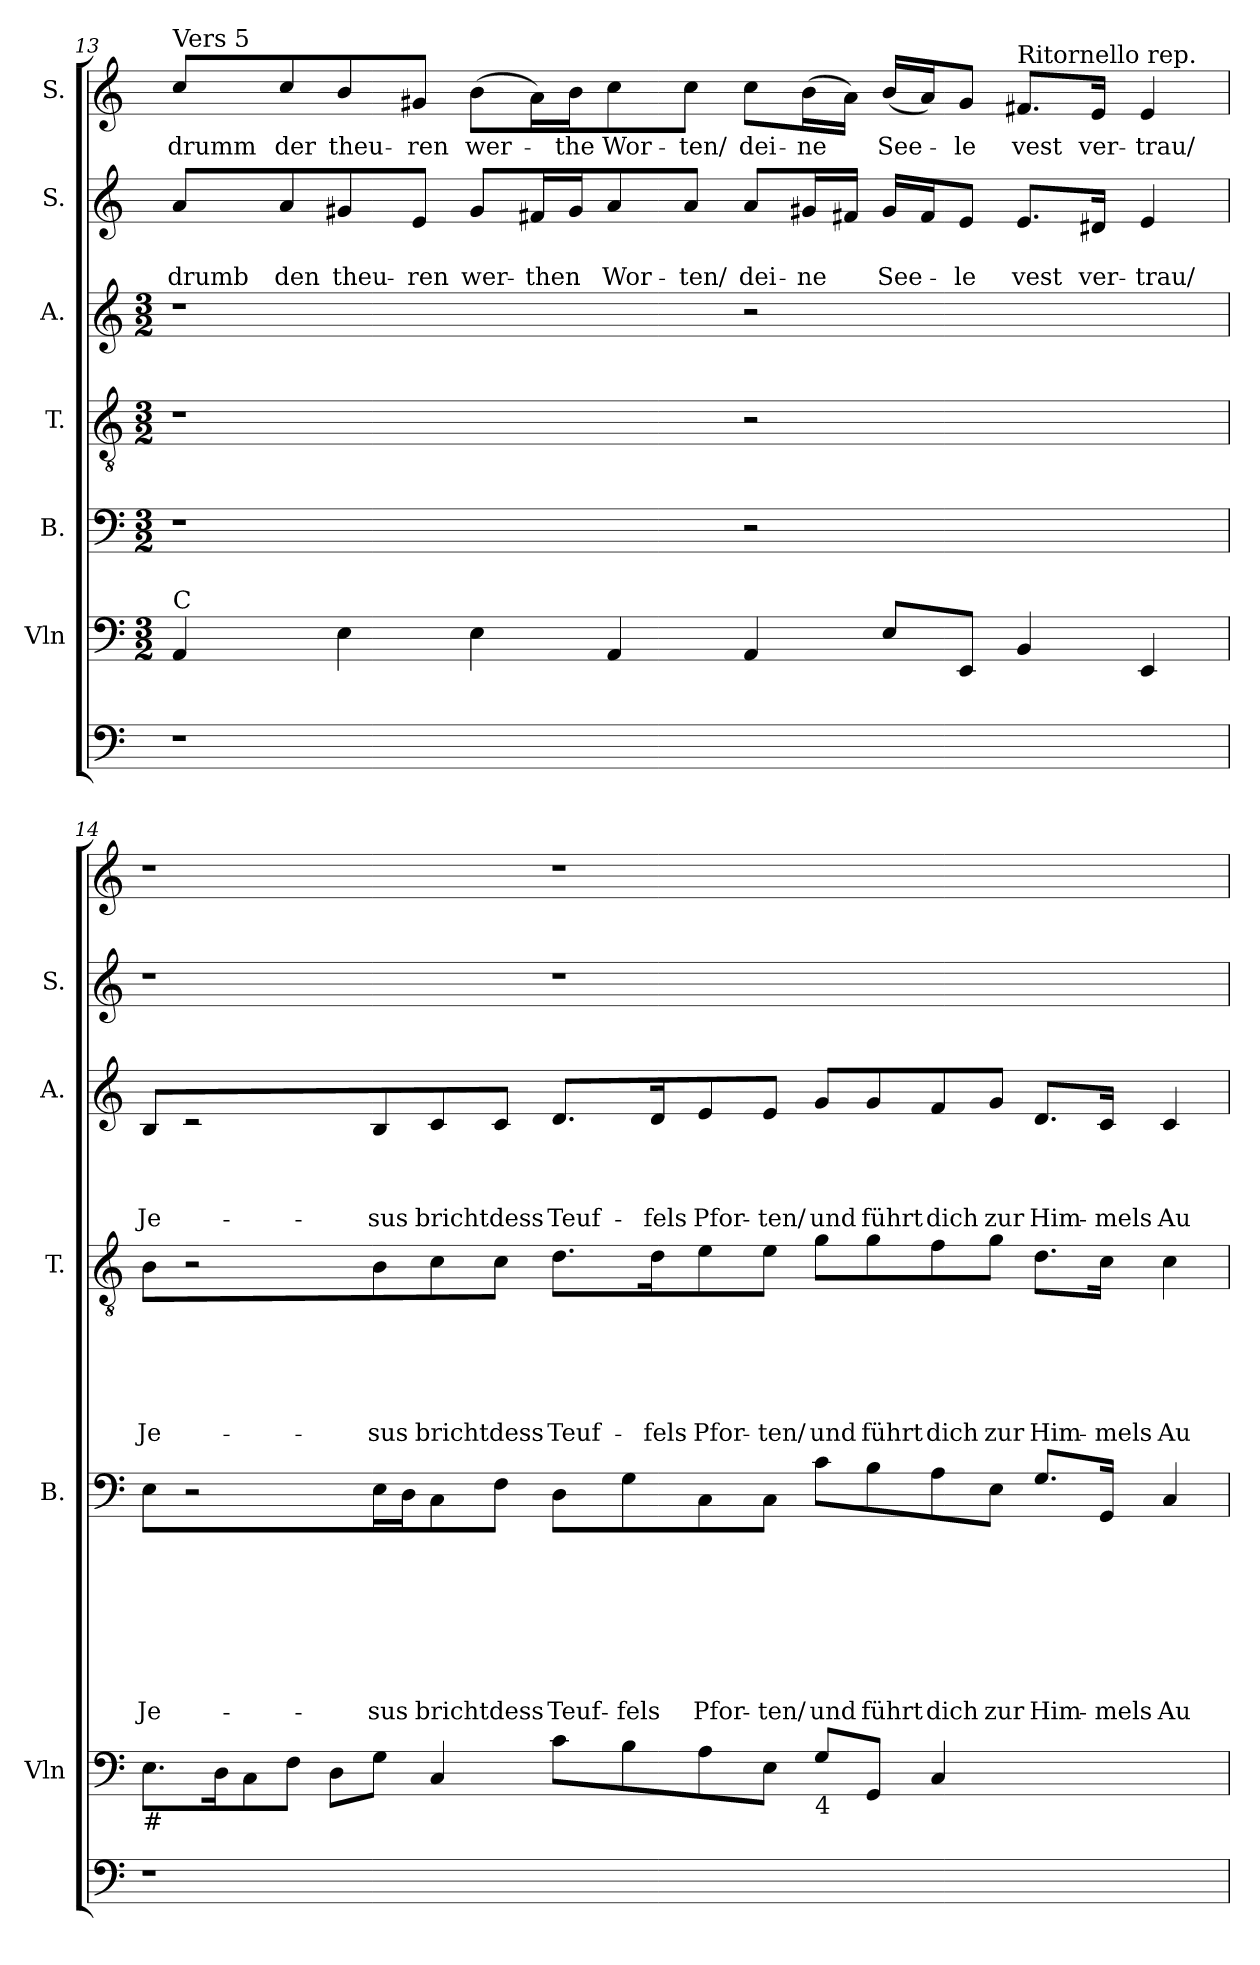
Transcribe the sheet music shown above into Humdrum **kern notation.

**kern	**kern	**kern	**text	**text	**text	**text	**text	**text	**text	**text	**kern	**text	**text	**text	**text	**text	**text	**kern	**text	**text	**text	**text	**kern	**text	**text	**kern	**text
*part7	*part6	*part5	*part5	*part5	*part5	*part5	*part5	*part5	*part5	*part5	*part4	*part4	*part4	*part4	*part4	*part4	*part4	*part3	*part3	*part3	*part3	*part3	*part2	*part2	*part2	*part1	*part1
*staff7	*staff6	*staff5	*staff5	*staff5	*staff5	*staff5	*staff5	*staff5	*staff5	*staff5	*staff4	*staff4	*staff4	*staff4	*staff4	*staff4	*staff4	*staff3	*staff3	*staff3	*staff3	*staff3	*staff2	*staff2	*staff2	*staff1	*staff1
*	*I"Vln	*I"B.	*	*	*	*	*	*	*	*	*I"T.	*	*	*	*	*	*	*I"A.	*	*	*	*	*I"S.	*	*	*I"S.	*
*	*I'Vln	*I'B.	*	*	*	*	*	*	*	*	*I'T.	*	*	*	*	*	*	*I'A.	*	*	*	*	*I'S.	*	*	*	*
!!LO:LB:g=z
*clefF4	*clefF4	*clefF4	*	*	*	*	*	*	*	*	*clefGv2	*	*	*	*	*	*	*clefG2	*	*	*	*	*clefG2	*	*	*clefG2	*
*k[]	*k[]	*k[]	*	*	*	*	*	*	*	*	*k[]	*	*	*	*	*	*	*k[]	*	*	*	*	*k[]	*	*	*k[]	*
*C:	*C:	*C:	*	*	*	*	*	*	*	*	*C:	*	*	*	*	*	*	*C:	*	*	*	*	*C:	*	*	*C:	*
*	*M3/2	*M3/2	*	*	*	*	*	*	*	*	*M3/2	*	*	*	*	*	*	*M3/2	*	*	*	*	*	*	*	*	*
=13	=13	=13	=13	=13	=13	=13	=13	=13	=13	=13	=13	=13	=13	=13	=13	=13	=13	=13	=13	=13	=13	=13	=13	=13	=13	=13	=13
!	!	!	!	!	!	!	!	!	!	!	!	!	!	!	!	!	!	!	!	!	!	!	!	!	!	!LO:TX:a:t=Vers 5	!
!	!LO:TX:a:t=C	!	!	!	!	!	!	!	!	!	!	!	!	!	!	!	!	!	!	!	!	!	!	!	!	!	!
!	!	!	!	!	!	!	!	!	!	!	!	!	!	!	!	!	!	!	!	!	!	!	!	!	!LO:LY:b	!	!LO:LY:b
1r	4AA/	1r	.	.	.	.	.	.	.	.	1r	.	.	.	.	.	.	1r	.	.	.	.	8a/L	.	drumb	8cc/L	drumm
!	!	!	!	!	!	!	!	!	!	!	!	!	!	!	!	!	!	!	!	!	!	!	!	!	!LO:LY:b	!	!LO:LY:b
.	.	.	.	.	.	.	.	.	.	.	.	.	.	.	.	.	.	.	.	.	.	.	8a/	.	den	8cc/	der
!	!	!	!	!	!	!	!	!	!	!	!	!	!	!	!	!	!	!	!	!	!	!	!	!	!LO:LY:b	!	!LO:LY:b
.	4E\	.	.	.	.	.	.	.	.	.	.	.	.	.	.	.	.	.	.	.	.	.	8g#X/	.	theu-	8b/	theu-
!	!	!	!	!	!	!	!	!	!	!	!	!	!	!	!	!	!	!	!	!	!	!	!	!	!LO:LY:b:rj	!	!LO:LY:b:rj
.	.	.	.	.	.	.	.	.	.	.	.	.	.	.	.	.	.	.	.	.	.	.	8e/J	.	-ren	8g#X/J	-ren
!	!	!	!	!	!	!	!	!	!	!	!	!	!	!	!	!	!	!	!	!	!	!	!	!	!LO:LY:b	!	!LO:LY:b
.	4E\	.	.	.	.	.	.	.	.	.	.	.	.	.	.	.	.	.	.	.	.	.	8g#/L	.	wer-	(>8b\L	wer-
!	!	!	!	!	!	!	!	!	!	!	!	!	!	!	!	!	!	!	!	!	!	!	!	!	!LO:LY:b:rj	!	!
.	.	.	.	.	.	.	.	.	.	.	.	.	.	.	.	.	.	.	.	.	.	.	16f#X/L	.	-then	16a\L)	.
!	!	!	!	!	!	!	!	!	!	!	!	!	!	!	!	!	!	!	!	!	!	!	!	!	!	!	!LO:LY:b
.	.	.	.	.	.	.	.	.	.	.	.	.	.	.	.	.	.	.	.	.	.	.	16g#/J	.	.	16b\J	-the
!	!	!	!	!	!	!	!	!	!	!	!	!	!	!	!	!	!	!	!	!	!	!	!	!	!LO:LY:b	!	!LO:LY:b
.	4AA/	.	.	.	.	.	.	.	.	.	.	.	.	.	.	.	.	.	.	.	.	.	8a/	.	Wor-	8cc\	Wor-
!	!	!	!	!	!	!	!	!	!	!	!	!	!	!	!	!	!	!	!	!	!	!	!	!	!LO:LY:b:rj	!	!LO:LY:b:rj
.	.	.	.	.	.	.	.	.	.	.	.	.	.	.	.	.	.	.	.	.	.	.	8a/J	.	-ten/	8cc\J	-ten/
!	!	!	!	!	!	!	!	!	!	!	!	!	!	!	!	!	!	!	!	!	!	!	!	!	!LO:LY:b	!	!LO:LY:b
1ryy	4AA/	2r	.	.	.	.	.	.	.	.	2r	.	.	.	.	.	.	2r	.	.	.	.	8a/L	.	dei-	8cc\L	dei-
!	!	!	!	!	!	!	!	!	!	!	!	!	!	!	!	!	!	!	!	!	!	!	!	!	!LO:LY:b	!	!LO:LY:b
.	.	.	.	.	.	.	.	.	.	.	.	.	.	.	.	.	.	.	.	.	.	.	16g#X/L	.	-ne	(>16b\L	-ne
.	.	.	.	.	.	.	.	.	.	.	.	.	.	.	.	.	.	.	.	.	.	.	16f#X/JJ	.	.	16a\JJ)	.
!	!	!	!	!	!	!	!	!	!	!	!	!	!	!	!	!	!	!	!	!	!	!	!	!	!LO:LY:b	!	!LO:LY:b
.	8E/L	.	.	.	.	.	.	.	.	.	.	.	.	.	.	.	.	.	.	.	.	.	16g#/LL	.	See-	(<16b/LL	See-
.	.	.	.	.	.	.	.	.	.	.	.	.	.	.	.	.	.	.	.	.	.	.	16f#/J	.	.	16a/J)	.
!	!	!	!	!	!	!	!	!	!	!	!	!	!	!	!	!	!	!	!	!	!	!	!	!	!LO:LY:b	!	!LO:LY:b
.	8EE/J	.	.	.	.	.	.	.	.	.	.	.	.	.	.	.	.	.	.	.	.	.	8e/J	.	-le	8g#/J	-le
!	!	!	!	!	!	!	!	!	!	!	!	!	!	!	!	!	!	!	!	!	!	!	!	!	!	!LO:TX:a:t=Ritornello rep.	!
!	!	!	!	!	!	!	!	!	!	!	!	!	!	!	!	!	!	!	!	!	!	!	!	!	!LO:LY:b	!	!LO:LY:b
.	4BB/	2ryy	.	.	.	.	.	.	.	.	2ryy	.	.	.	.	.	.	2ryy	.	.	.	.	8.e/L	.	vest	8.f#X/L	vest
!	!	!	!	!	!	!	!	!	!	!	!	!	!	!	!	!	!	!	!	!	!	!	!	!	!LO:LY:b	!	!LO:LY:b
.	.	.	.	.	.	.	.	.	.	.	.	.	.	.	.	.	.	.	.	.	.	.	16d#X/Jk	.	ver-	16e/Jk	ver-
!	!	!	!	!	!	!	!	!	!	!	!	!	!	!	!	!	!	!	!	!	!	!	!	!	!LO:LY:b	!	!LO:LY:b
.	4EE/	.	.	.	.	.	.	.	.	.	.	.	.	.	.	.	.	.	.	.	.	.	4e/	.	-trau/	4e/	-trau/
!!LO:PB:g=z
=14	=14	=14	=14	=14	=14	=14	=14	=14	=14	=14	=14	=14	=14	=14	=14	=14	=14	=14	=14	=14	=14	=14	=14	=14	=14	=14	=14
!	!LO:TX:b:t=#	!	!	!	!	!	!	!	!	!	!	!	!	!	!	!	!	!	!	!	!	!	!	!	!	!	!
!	!	!	!	!	!	!	!	!	!	!LO:LY:b	!	!	!	!	!	!	!LO:LY:b	!	!	!	!	!LO:LY:b	!	!	!	!	!
1r	8.E\L	8E\L	.	.	.	.	.	.	.	Je-	8B\L	.	.	.	.	.	Je-	8B/L	.	.	.	Je-	1r	.	.	1r	.
.	.	2r	.	.	.	.	.	.	.	.	2r	.	.	.	.	.	.	2r	.	.	.	.	.	.	.	.	.
.	16D\k	.	.	.	.	.	.	.	.	.	.	.	.	.	.	.	.	.	.	.	.	.	.	.	.	.	.
.	8C>\	.	.	.	.	.	.	.	.	.	.	.	.	.	.	.	.	.	.	.	.	.	.	.	.	.	.
.	8F\J	.	.	.	.	.	.	.	.	.	.	.	.	.	.	.	.	.	.	.	.	.	.	.	.	.	.
.	8D>\L	.	.	.	.	.	.	.	.	.	.	.	.	.	.	.	.	.	.	.	.	.	.	.	.	.	.
!	!	!	!	!	!	!	!	!	!	!LO:LY:b:rj	!	!	!	!	!	!	!LO:LY:b:rj	!	!	!	!	!LO:LY:b:rj	!	!	!	!	!
.	8G\J	16E\L	.	.	.	.	.	.	.	-sus	8B\	.	.	.	.	.	-sus	8B/	.	.	.	-sus	.	.	.	.	.
.	.	16D\J	.	.	.	.	.	.	.	.	.	.	.	.	.	.	.	.	.	.	.	.	.	.	.	.	.
!	!	!	!	!	!	!	!	!	!	!LO:LY:b	!	!	!	!	!	!	!LO:LY:b	!	!	!	!	!LO:LY:b	!	!	!	!	!
.	4C/	8C\	.	.	.	.	.	.	.	bricht	8c\	.	.	.	.	.	bricht	8c/	.	.	.	bricht	.	.	.	.	.
!	!	!	!	!	!	!	!	!	!	!LO:LY:b	!	!	!	!	!	!	!LO:LY:b	!	!	!	!	!LO:LY:b	!	!	!	!	!
.	.	8F\J	.	.	.	.	.	.	.	dess	8c\J	.	.	.	.	.	dess	8c/J	.	.	.	dess	.	.	.	.	.
!	!	!	!	!	!	!	!	!	!	!LO:LY:b	!	!	!	!	!	!	!LO:LY:b	!	!	!	!	!LO:LY:b	!	!	!	!	!
1.ryy	8c\L	8D\L	.	.	.	.	.	.	.	Teuf-	8.d\L	.	.	.	.	.	Teuf-	8.d/L	.	.	.	Teuf-	1r	.	.	1r	.
!	!	!	!	!	!	!	!	!	!	!LO:LY:b	!	!	!	!	!	!	!	!	!	!	!	!	!	!	!	!	!
.	8B>\	8G\	.	.	.	.	.	.	.	-fels	.	.	.	.	.	.	.	.	.	.	.	.	.	.	.	.	.
!	!	!	!	!	!	!	!	!	!	!	!	!	!	!	!	!	!LO:LY:b	!	!	!	!	!LO:LY:b	!	!	!	!	!
.	.	.	.	.	.	.	.	.	.	.	16d\k	.	.	.	.	.	-fels	16d/k	.	.	.	-fels	.	.	.	.	.
!	!	!	!	!	!	!	!	!	!	!LO:LY:b	!	!	!	!	!	!	!LO:LY:b	!	!	!	!	!LO:LY:b	!	!	!	!	!
.	8A>\	8C\	.	.	.	.	.	.	.	Pfor-	8e\	.	.	.	.	.	Pfor-	8e/	.	.	.	Pfor-	.	.	.	.	.
!	!	!	!	!	!	!	!	!	!	!LO:LY:b	!	!	!	!	!	!	!LO:LY:b	!	!	!	!	!LO:LY:b	!	!	!	!	!
.	8E>\J	8C\J	.	.	.	.	.	.	.	-ten/	8e\J	.	.	.	.	.	-ten/	8e/J	.	.	.	-ten/	.	.	.	.	.
!	!LO:TX:b:t=4	!	!	!	!	!	!	!	!	!	!	!	!	!	!	!	!	!	!	!	!	!	!	!	!	!	!
!	!	!	!	!	!	!	!	!	!	!LO:LY:b	!	!	!	!	!	!	!LO:LY:b	!	!	!	!	!LO:LY:b	!	!	!	!	!
.	8G/L	8c\L	.	.	.	.	.	.	.	und	8g\L	.	.	.	.	.	und	8g/L	.	.	.	und	.	.	.	.	.
!	!	!	!	!	!	!	!	!	!	!LO:LY:b	!	!	!	!	!	!	!LO:LY:b	!	!	!	!	!LO:LY:b	!	!	!	!	!
.	8GG</J	8B\	.	.	.	.	.	.	.	führt	8g\	.	.	.	.	.	führt	8g/	.	.	.	führt	.	.	.	.	.
!	!	!	!	!	!	!	!	!	!	!LO:LY:b	!	!	!	!	!	!	!LO:LY:b	!	!	!	!	!LO:LY:b	!	!	!	!	!
.	4C/	8A\	.	.	.	.	.	.	.	dich	8f\	.	.	.	.	.	dich	8f/	.	.	.	dich	.	.	.	.	.
!	!	!	!	!	!	!	!	!	!	!LO:LY:b	!	!	!	!	!	!	!LO:LY:b	!	!	!	!	!LO:LY:b	!	!	!	!	!
.	.	8E\J	.	.	.	.	.	.	.	zur	8g\J	.	.	.	.	.	zur	8g/J	.	.	.	zur	.	.	.	.	.
!	!	!	!	!	!	!	!	!	!	!LO:LY:b	!	!	!	!	!	!	!LO:LY:b	!	!	!	!	!LO:LY:b	!	!	!	!	!
.	2ryy	8.G/L	.	.	.	.	.	.	.	Him-	8.d\L	.	.	.	.	.	Him-	8.d/L	.	.	.	Him-	2ryy	.	.	2ryy	.
!	!	!	!	!	!	!	!	!	!	!LO:LY:b	!	!	!	!	!	!	!LO:LY:b	!	!	!	!	!LO:LY:b	!	!	!	!	!
.	.	16GG/Jk	.	.	.	.	.	.	.	-mels	16c\Jk	.	.	.	.	.	-mels	16c/Jk	.	.	.	-mels	.	.	.	.	.
!	!	!	!	!	!	!	!	!	!	!LO:LY:b	!	!	!	!	!	!	!LO:LY:b	!	!	!	!	!LO:LY:b	!	!	!	!	!
.	.	4C/	.	.	.	.	.	.	.	Au	4c\	.	.	.	.	.	Au	4c/	.	.	.	Au	.	.	.	.	.
=	=	=	=	=	=	=	=	=	=	=	=	=	=	=	=	=	=	=	=	=	=	=	=	=	=	=	=
*-	*-	*-	*-	*-	*-	*-	*-	*-	*-	*-	*-	*-	*-	*-	*-	*-	*-	*-	*-	*-	*-	*-	*-	*-	*-	*-	*-
